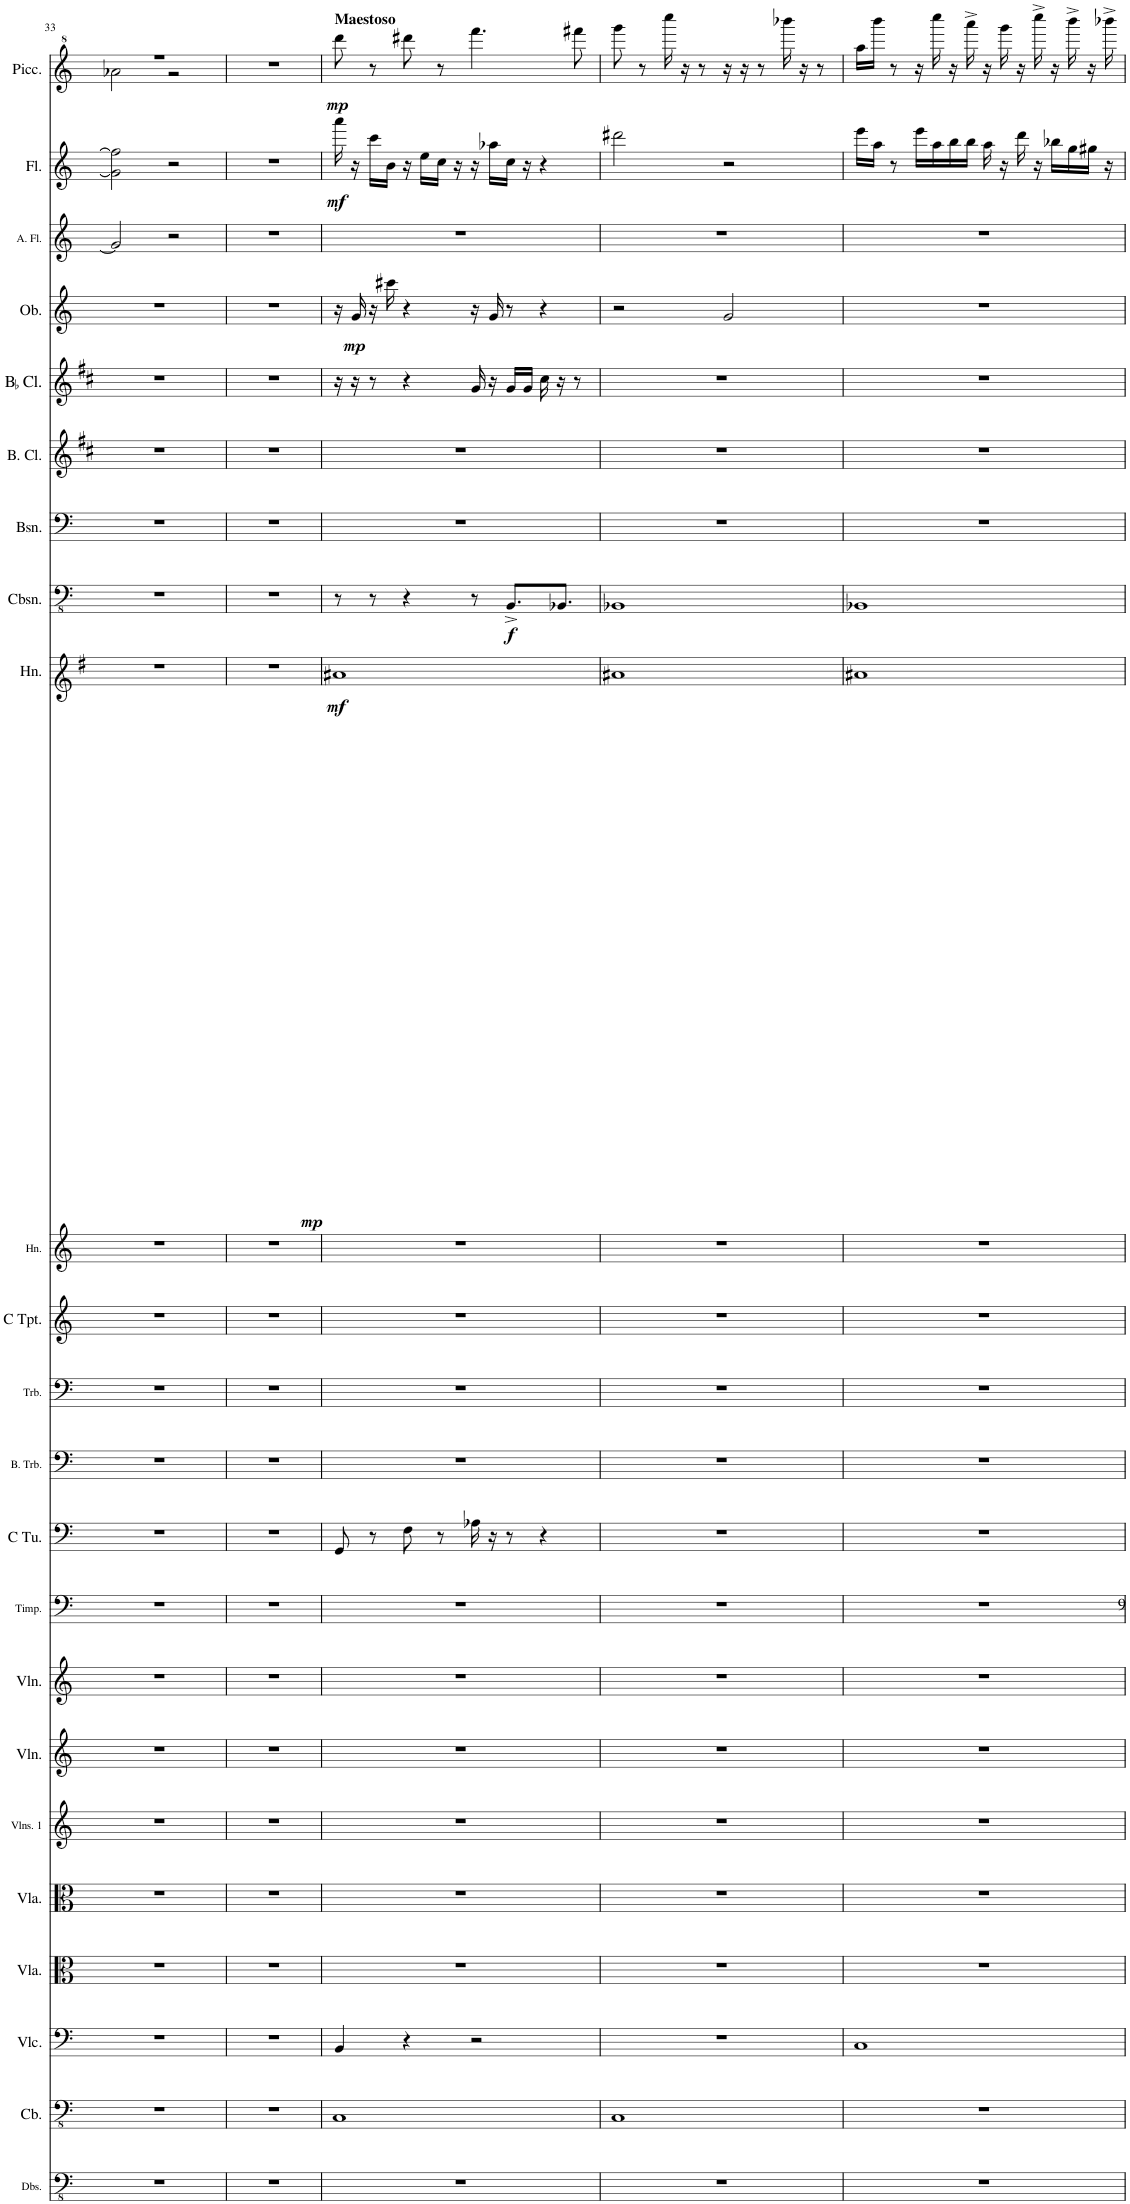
**kern	**kern	**kern	**kern	**kern	**kern	**kern	**kern	**kern	**kern	**kern	**kern	**kern	**kern	**kern	**dynam	**kern	**dynam	**kern	**kern	**kern	**kern	**dynam	**kern	**kern	**dynam	**kern	**dynam
*part23	*part22	*part21	*part20	*part19	*part18	*part17	*part16	*part15	*part14	*part13	*part12	*part11	*part10	*part9	*part9	*part8	*part8	*part7	*part6	*part5	*part4	*part4	*part3	*part2	*part2	*part1	*part1
*staff23	*staff22	*staff21	*staff20	*staff19	*staff18	*staff17	*staff16	*staff15	*staff14	*staff13	*staff12	*staff11	*staff10	*staff9	*staff9	*staff8	*staff8	*staff7	*staff6	*staff5	*staff4	*staff4	*staff3	*staff2	*staff2	*staff1	*staff1
*I"Double Basses	*I"Double Bass	*I"Violoncello	*I"Viola	*I"Viola	*I"Violins 1	*I"Violin	*I"Violin	*I"Timpani	*I"C Tuba	*I"Bass Trombone	*I"Trombone	*I"C Trumpet	*I"Horn	*I"Horn	*	*I"Contrabassoon	*	*I"Bassoon	*I"Bass Clarinet	*I"BaccidentalFlat Clarinet	*I"Oboe	*	*I"Alto Flute	*I"Flute	*	*I"Piccolo	*
*I'Dbs.	*	*I'Vlc.	*I'Vla.	*I'Vla.	*I'Vlns. 1	*I'Vln.	*I'Vln.	*I'Timp.	*I'C Tu.	*I'B. Trb.	*I'Trb.	*I'C Tpt.	*I'Hn.	*I'Hn.	*	*I'Cbsn.	*	*I'Bsn.	*I'B. Cl.	*I'BaccidentalFlat Cl.	*I'Ob.	*	*I'A. Fl.	*I'Fl.	*	*I'Picc.	*
!!LO:PB:g=z
*clefFv4	*clefFv4	*clefF4	*clefC3	*clefC3	*clefG2	*clefG2	*clefG2	*clefF4	*clefF4	*clefF4	*clefF4	*clefG2	*clefG2	*clefG1	*	*clefFv4	*	*clefF4	*clefG2	*clefG2	*clefG2	*	*clefG2	*clefG2	*	*clefG^2	*
*	*Trd7c12	*	*	*	*	*	*	*	*	*	*	*	*Trd4c7	*Trd4c7	*	*Trd7c12	*	*	*Trd8c14	*Trd1c2	*	*	*Trd3c5	*	*	*Trd-7c-12	*
*k[]	*k[]	*k[]	*k[]	*k[]	*k[]	*k[]	*k[]	*k[]	*k[]	*k[]	*k[]	*k[]	*k[]	*k[f#]	*	*k[]	*	*k[]	*k[f#c#]	*k[f#c#]	*k[]	*	*k[]	*k[]	*	*k[]	*
*M4/4	*M4/4	*M4/4	*M4/4	*M4/4	*M4/4	*M4/4	*M4/4	*M4/4	*M4/4	*M4/4	*M4/4	*M4/4	*M4/4	*M4/4	*	*M4/4	*	*M4/4	*M4/4	*M4/4	*M4/4	*	*M5/4	*M4/4	*	*M4/4	*
=33	=33	=33	=33	=33	=33	=33	=33	=33	=33	=33	=33	=33	=33	=33	=33	=33	=33	=33	=33	=33	=33	=33	=33	=33	=33	=33	=33
*	*	*	*	*	*	*	*	*	*	*	*	*	*	*	*	*	*	*	*	*	*	*	*	*	*	*^	*
1r	1r	1r	1r	1r	1r	1r	1r	1r	1r	1r	1r	1r	1r	1r	.	1r	.	1r	1r	1r	1r	.	2g/]	2g\] 2ff#\]	.	1r	2aa-X\	.
.	.	.	.	.	.	.	.	.	.	.	.	.	.	.	.	.	.	.	.	.	.	.	2r	2r	.	.	2r	.
*	*	*	*	*	*	*	*	*	*	*	*	*	*	*	*	*	*	*	*	*	*	*	*	*	*	*v	*v	*
=34	=34	=34	=34	=34	=34	=34	=34	=34	=34	=34	=34	=34	=34	=34	=34	=34	=34	=34	=34	=34	=34	=34	=34	=34	=34	=34	=34
1r	1r	1r	1r	1r	1r	1r	1r	1r	1r	1r	1r	1r	1r	1r	.	1r	.	1r	1r	1r	1r	.	4%5r	1r	.	1r	.
4ryy	4ryy	4ryy	4ryy	4ryy	4ryy	4ryy	4ryy	4ryy	4ryy	4ryy	4ryy	4ryy	4ryy	4ryy	.	4ryy	.	4ryy	4ryy	4ryy	4ryy	.	.	4ryy	.	4ryy	.
=35	=35	=35	=35	=35	=35	=35	=35	=35	=35	=35	=35	=35	=35	=35	=35	=35	=35	=35	=35	=35	=35	=35	=35	=35	=35	=35	=35
!	!	!	!	!	!	!	!	!	!	!	!	!	!	!	!	!	!	!	!	!	!	!	!	!	!	!LO:TX:a:B:t=Maestoso	!
!	!	!	!	!	!	!	!	!	!	!	!	!	!	!	!LO:DY:b	!	!	!	!	!	!	!	!	!	!	!	!
!	!	!	!	!	!	!	!	!	!	!	!	!	!	!	!LO:DY:n=1:b	!	!	!	!	!	!	!	!	!	!LO:DY:b	!	!LO:DY:b
1r	1CC	4BB/	1r	1r	1r	1r	1r	1r	8GG/	1r	1r	1r	1r	1cc#X	mp mf	8r	.	1r	1r	16r	16r	.	4%5r	16aaa\	mf	8dddd\	mp
!	!	!	!	!	!	!	!	!	!	!	!	!	!	!	!	!	!	!	!	!	!	!LO:DY:b	!	!	!	!	!
.	.	.	.	.	.	.	.	.	.	.	.	.	.	.	.	.	.	.	.	16r	16g/	mp	.	16r	.	.	.
.	.	.	.	.	.	.	.	.	8r	.	.	.	.	.	.	8r	.	.	.	8r	16r	.	.	16ccc\LL	.	8r	.
.	.	.	.	.	.	.	.	.	.	.	.	.	.	.	.	.	.	.	.	.	16ccc#X\	.	.	16b\JJ	.	.	.
.	.	4r	.	.	.	.	.	.	8F\	.	.	.	.	.	.	4r	.	.	.	4r	4r	.	.	16r	.	8dddd#X\	.
.	.	.	.	.	.	.	.	.	.	.	.	.	.	.	.	.	.	.	.	.	.	.	.	16ee\LL	.	.	.
.	.	.	.	.	.	.	.	.	8r	.	.	.	.	.	.	.	.	.	.	.	.	.	.	16cc\JJ	.	8r	.
.	.	.	.	.	.	.	.	.	.	.	.	.	.	.	.	.	.	.	.	.	.	.	.	16r	.	.	.
.	.	2r	.	.	.	.	.	.	16A-X\	.	.	.	.	.	.	8r	.	.	.	16g/	16r	.	.	16r	.	4.ffff\	.
.	.	.	.	.	.	.	.	.	16r	.	.	.	.	.	.	.	.	.	.	16r	16g/	.	.	16aa-X\LL	.	.	.
!	!	!	!	!	!	!	!	!	!	!	!	!	!	!	!	!	!LO:DY:b	!	!	!	!	!	!	!	!	!	!
.	.	.	.	.	.	.	.	.	8r	.	.	.	.	.	.	8.BBB^/L	f	.	.	16g/LL	8r	.	.	16cc\JJ	.	.	.
.	.	.	.	.	.	.	.	.	.	.	.	.	.	.	.	.	.	.	.	16g/JJ	.	.	.	16r	.	.	.
.	.	.	.	.	.	.	.	.	4r	.	.	.	.	.	.	.	.	.	.	16cc#\	4r	.	.	4r	.	.	.
.	.	.	.	.	.	.	.	.	.	.	.	.	.	.	.	8.BBB-X>/J	.	.	.	16r	.	.	.	.	.	.	.
.	.	.	.	.	.	.	.	.	.	.	.	.	.	.	.	.	.	.	.	8r	.	.	.	.	.	8ffff#X\	.
4ryy	4ryy	4ryy	4ryy	4ryy	4ryy	4ryy	4ryy	4ryy	4ryy	4ryy	4ryy	4ryy	4ryy	4ryy	.	4ryy	.	4ryy	4ryy	4ryy	4ryy	.	.	4ryy	.	4ryy	.
=36	=36	=36	=36	=36	=36	=36	=36	=36	=36	=36	=36	=36	=36	=36	=36	=36	=36	=36	=36	=36	=36	=36	=36	=36	=36	=36	=36
1r	1CC	1r	1r	1r	1r	1r	1r	1r	1r	1r	1r	1r	1r	1cc#X	.	1BBB-X>	.	1r	1r	1r	2r	.	4%5r	2ddd#X\	.	8gggg\	.
.	.	.	.	.	.	.	.	.	.	.	.	.	.	.	.	.	.	.	.	.	.	.	.	.	.	8r	.
.	.	.	.	.	.	.	.	.	.	.	.	.	.	.	.	.	.	.	.	.	.	.	.	.	.	16ccccc\	.
.	.	.	.	.	.	.	.	.	.	.	.	.	.	.	.	.	.	.	.	.	.	.	.	.	.	16r	.
.	.	.	.	.	.	.	.	.	.	.	.	.	.	.	.	.	.	.	.	.	.	.	.	.	.	8r	.
.	.	.	.	.	.	.	.	.	.	.	.	.	.	.	.	.	.	.	.	.	2g/	.	.	2r	.	16r	.
.	.	.	.	.	.	.	.	.	.	.	.	.	.	.	.	.	.	.	.	.	.	.	.	.	.	16r	.
.	.	.	.	.	.	.	.	.	.	.	.	.	.	.	.	.	.	.	.	.	.	.	.	.	.	8r	.
.	.	.	.	.	.	.	.	.	.	.	.	.	.	.	.	.	.	.	.	.	.	.	.	.	.	16bbbb-X\	.
.	.	.	.	.	.	.	.	.	.	.	.	.	.	.	.	.	.	.	.	.	.	.	.	.	.	16r	.
.	.	.	.	.	.	.	.	.	.	.	.	.	.	.	.	.	.	.	.	.	.	.	.	.	.	8r	.
4ryy	4ryy	4ryy	4ryy	4ryy	4ryy	4ryy	4ryy	4ryy	4ryy	4ryy	4ryy	4ryy	4ryy	4ryy	.	4ryy	.	4ryy	4ryy	4ryy	4ryy	.	.	4ryy	.	4ryy	.
=37	=37	=37	=37	=37	=37	=37	=37	=37	=37	=37	=37	=37	=37	=37	=37	=37	=37	=37	=37	=37	=37	=37	=37	=37	=37	=37	=37
1r	1r	1C	1r	1r	1r	1r	1r	1r	1r	1r	1r	1r	1r	1cc#X	.	1BBB-X	.	1r	1r	1r	1r	.	4%5r	16eee\LL	.	16aaa\LL	.
.	.	.	.	.	.	.	.	.	.	.	.	.	.	.	.	.	.	.	.	.	.	.	.	16aa\JJ	.	16bbbb\JJ	.
.	.	.	.	.	.	.	.	.	.	.	.	.	.	.	.	.	.	.	.	.	.	.	.	8r	.	8r	.
.	.	.	.	.	.	.	.	.	.	.	.	.	.	.	.	.	.	.	.	.	.	.	.	16eee\LL	.	16r	.
.	.	.	.	.	.	.	.	.	.	.	.	.	.	.	.	.	.	.	.	.	.	.	.	16aa\	.	16ccccc\	.
.	.	.	.	.	.	.	.	.	.	.	.	.	.	.	.	.	.	.	.	.	.	.	.	16bb\	.	16r	.
.	.	.	.	.	.	.	.	.	.	.	.	.	.	.	.	.	.	.	.	.	.	.	.	16bb\JJ	.	16aaaa^\	.
.	.	.	.	.	.	.	.	.	.	.	.	.	.	.	.	.	.	.	.	.	.	.	.	16aa\	.	16r	.
.	.	.	.	.	.	.	.	.	.	.	.	.	.	.	.	.	.	.	.	.	.	.	.	16r	.	16gggg\	.
.	.	.	.	.	.	.	.	.	.	.	.	.	.	.	.	.	.	.	.	.	.	.	.	16ddd\	.	16r	.
.	.	.	.	.	.	.	.	.	.	.	.	.	.	.	.	.	.	.	.	.	.	.	.	16r	.	16ccccc^\	.
.	.	.	.	.	.	.	.	.	.	.	.	.	.	.	.	.	.	.	.	.	.	.	.	16bb-X\LL	.	16r	.
.	.	.	.	.	.	.	.	.	.	.	.	.	.	.	.	.	.	.	.	.	.	.	.	16gg\	.	16bbbb^\	.
.	.	.	.	.	.	.	.	.	.	.	.	.	.	.	.	.	.	.	.	.	.	.	.	16gg#X\JJ	.	16r	.
.	.	.	.	.	.	.	.	.	.	.	.	.	.	.	.	.	.	.	.	.	.	.	.	16r	.	16bbbb-X^\	.
4ryy	4ryy	4ryy	4ryy	4ryy	4ryy	4ryy	4ryy	4ryy	4ryy	4ryy	4ryy	4ryy	4ryy	4ryy	.	4ryy	.	4ryy	4ryy	4ryy	4ryy	.	.	4ryy	.	4ryy	.
=	=	=	=	=	=	=	=	=	=	=	=	=	=	=	=	=	=	=	=	=	=	=	=	=	=	=	=
*-	*-	*-	*-	*-	*-	*-	*-	*-	*-	*-	*-	*-	*-	*-	*-	*-	*-	*-	*-	*-	*-	*-	*-	*-	*-	*-	*-
